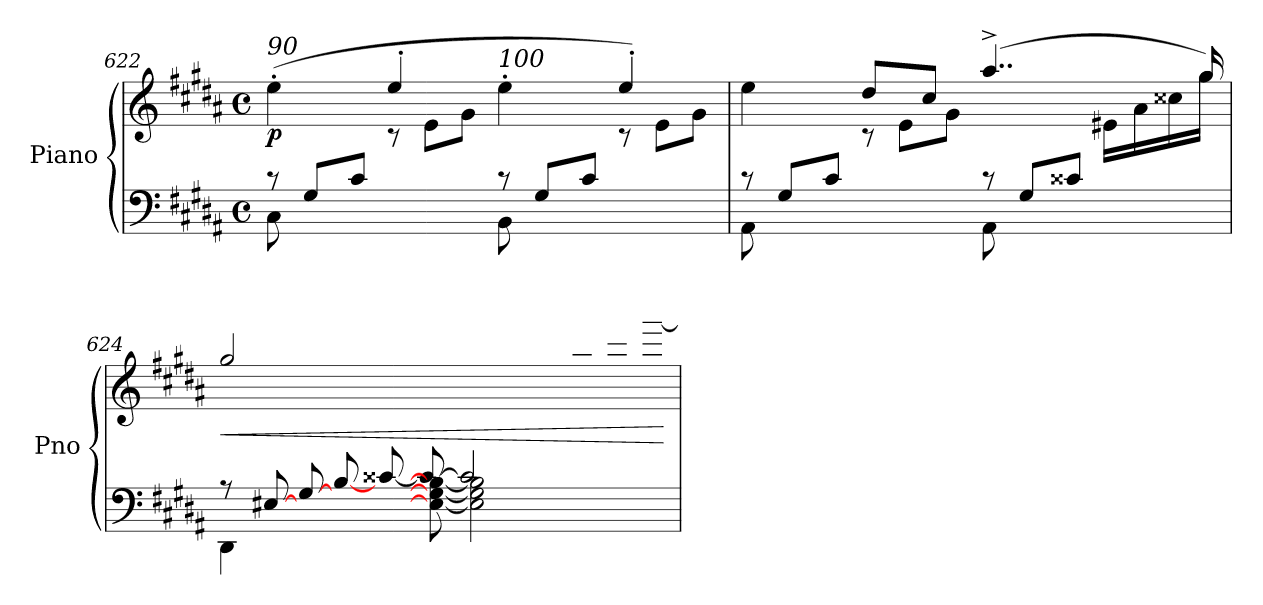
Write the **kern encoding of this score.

**kern	**kern	**dynam
*part1	*part1	*part1
*staff2	*staff1	*staff1/2
*I"Piano	*	*
*I'Pno	*	*
*clefF4	*clefG2	*
*k[f#c#g#d#a#]	*k[f#c#g#d#a#]	*
*M4/4	*M4/4	*
*met(c)	*met(c)	*
*Xtuplet	*	*
=622	=622	=622
*^	*^	*
!	!	!LO:TX:a:i:t=90	!	!
!	!	!	!	!LO:DY:b
12r	8C#\	(>4ee'\	4ryy	p
12G#/L	.	.	.	.
.	4.ryy	.	.	.
12c#/J	.	.	.	.
*	*	*	*Xtuplet	*
4ryy	.	4ee'/	12r	.
.	.	.	12e\L	.
.	.	.	12g#\J	.
!	!	!LO:TX:a:i:t=100	!	!
12r	8BB\	4ee'\	4ryy	.
12G#/L	.	.	.	.
.	4.ryy	.	.	.
12c#/J	.	.	.	.
4ryy	.	4ee'/)	12r	.
.	.	.	12e\L	.
.	.	.	12g#\J	.
!!LO:PB:g=z	!!
=623	=623	=623	=623	=623
12r	8AA#\	4ee\	4ryy	.
12G#/L	.	.	.	.
.	4.ryy	.	.	.
12c#/J	.	.	.	.
4ryy	.	8dd#/L	12r	.
.	.	.	12e\L	.
.	.	8cc#/J	.	.
.	.	.	12g#\J	.
12r	8AA#\	(>4..aa#^/	4ryy	.
12G#/L	.	.	.	.
.	4.ryy	.	.	.
12c##X/J	.	.	.	.
4ryy	.	.	16e#X\LL	.
.	.	.	16a#\	.
.	.	.	16cc##X\	.
.	.	16gg#/)	16gg#\JJ	.
=624	=624	=624	=624	=624
*	*^	*	*	*
!	!	!	!	!	!LO:HP:b
12r	4DD#\	16ryy	2gg#/	12%5ryy	<
*	*v	*v	*	*	*
(>[12E#X/L	.	.	.	.
[12G#/	.	.	.	.
[12B/	16ryy	.	.	.
*	*^	*	*	*
.	12ryy	12ryy	.	.	.
[12c##X/	.	.	.	.	.
.	48ryy	48ryy	.	.	.
12%7ryy	12E#\_ 12G#\_ 12B\_	12c##/_	.	12e#X/	.
.	2E#\] 2G#\] 2B\]	2c##/]	2ryy	12b/	.
.	.	.	.	12cc##X/	.
.	.	.	.	12ee#X/	.
.	.	.	.	12bb/	.
.	.	.	.	12ccc##X/	.
.	.	.	.	[12ggg#\J)	.
*v	*v	*v	*	*	*
*	*v	*v	*
.	.	[
=	=	=
*-	*-	*-
